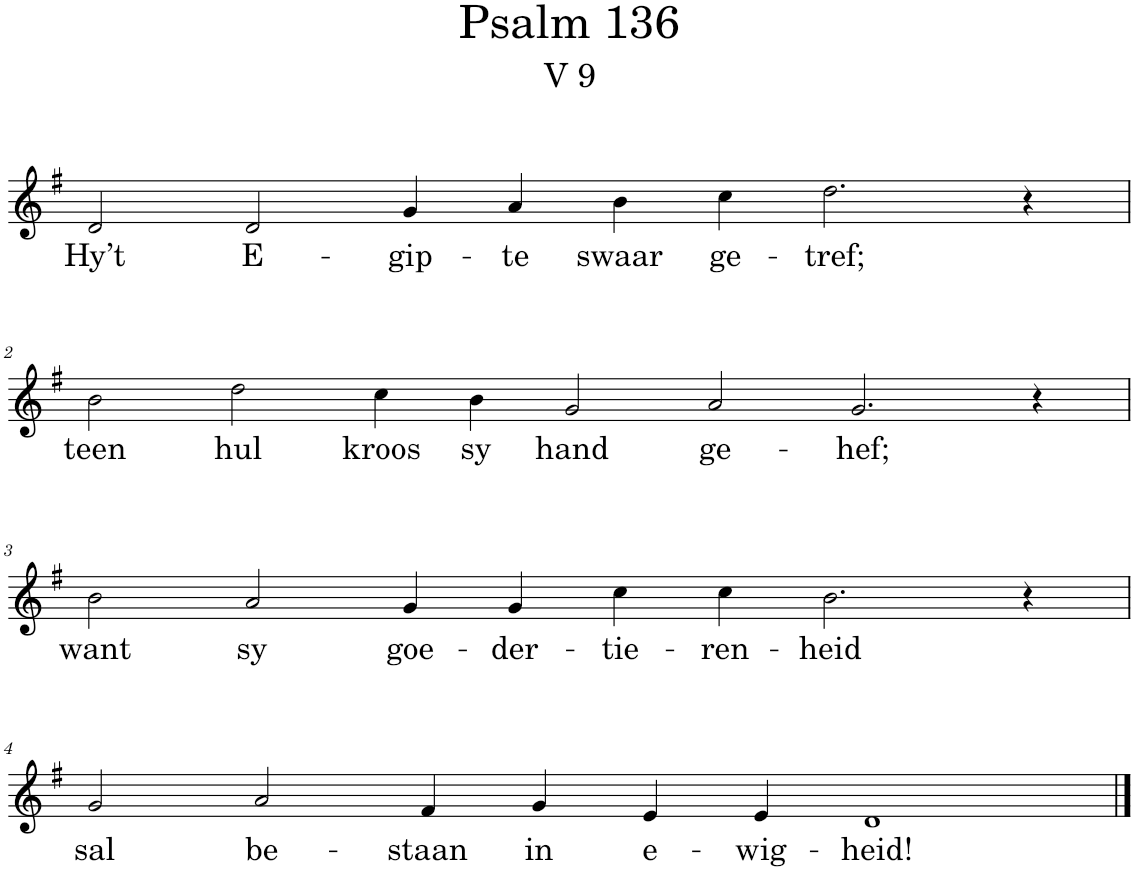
**kern	**text
*part1	*part1
*staff1	*staff1
*I"Pipe Organ	*
*I'Org.	*
*clefG2	*
*k[f#]	*
*M12/4	*
=1	=1
!	!LO:LY:b
2d/	Hy’t
!	!LO:LY:b
2d/	E-
!	!LO:LY:b
4g/	-gip-
!	!LO:LY:b
4a/	-te
!	!LO:LY:b
4b\	swaar
!	!LO:LY:b
4cc\	ge-
!	!LO:LY:b
2.dd\	-tref;
4r	.
!!LO:LB:g=z
=2	=2
*M14/4	*
!	!LO:LY:b
2b\	teen
!	!LO:LY:b
2dd\	hul
!	!LO:LY:b
4cc\	kroos
!	!LO:LY:b
4b\	sy
!	!LO:LY:b
2g/	hand
!	!LO:LY:b
2a/	ge-
!	!LO:LY:b
2.g/	-hef;
4r	.
!!LO:LB:g=z
=3	=3
*M12/4	*
!	!LO:LY:b
2b\	want
!	!LO:LY:b
2a/	sy
!	!LO:LY:b
4g/	goe-
!	!LO:LY:b
4g/	-der-
!	!LO:LY:b
4cc\	-tie-
!	!LO:LY:b
4cc\	-ren-
!	!LO:LY:b
2.b\	-heid
4r	.
!!LO:LB:g=z
=4	=4
!	!LO:LY:b
2g/	sal
!	!LO:LY:b
2a/	be-
!	!LO:LY:b
4f#/	-staan
!	!LO:LY:b
4g/	in
!	!LO:LY:b
4e/	e-
!	!LO:LY:b
4e/	-wig-
!	!LO:LY:b
1d	-heid!
==	==
*-	*-
